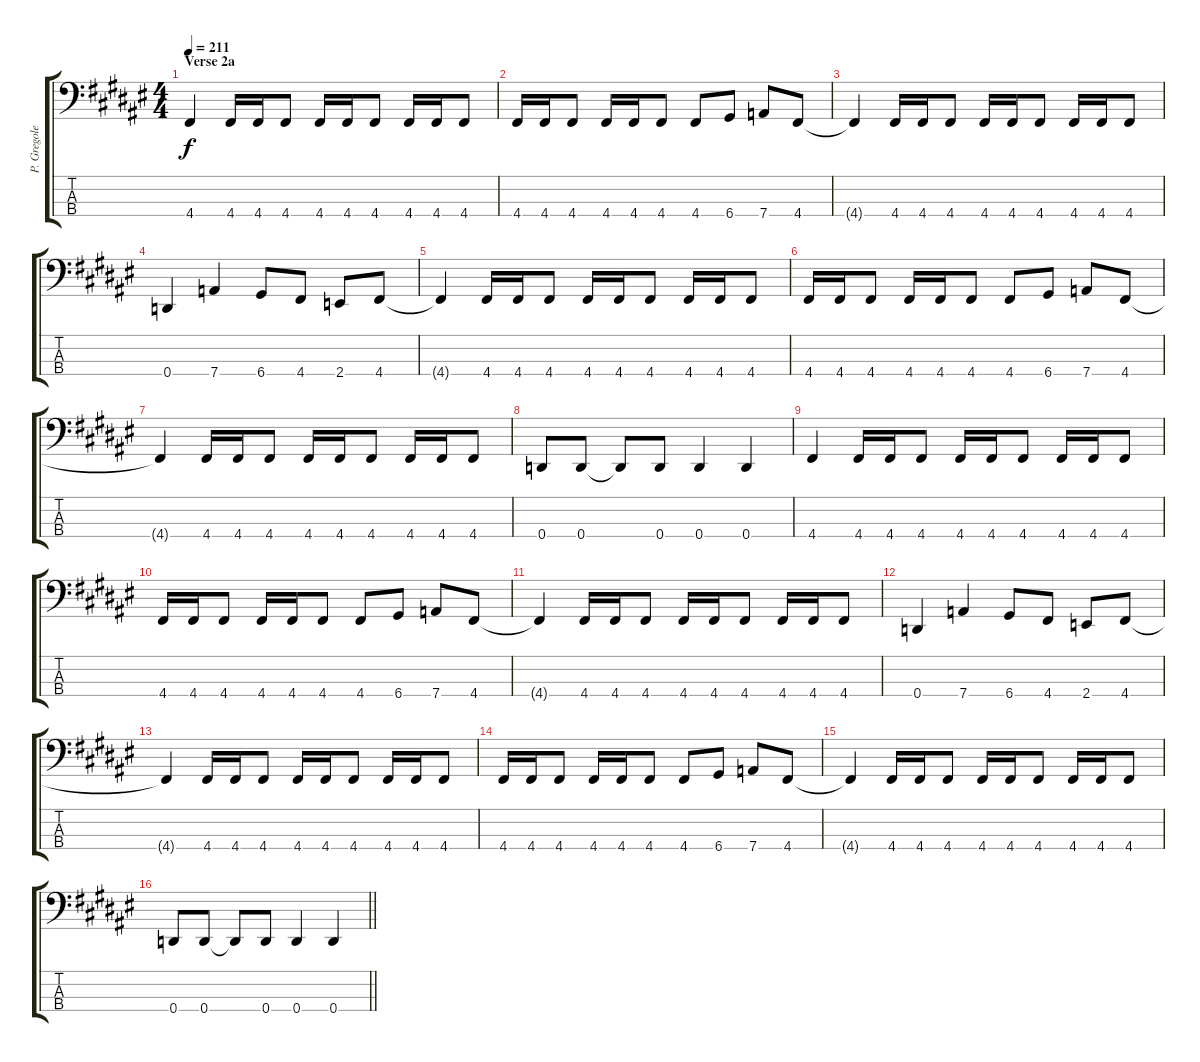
\track ("P. Gregoletto" "P. Gregole") {instrument electricbassfinger}
\staff {score tabs}
\tuning (G2 D2 A1 D1) {hide}
\ts (4 4)
\section ("" "Verse 2a")
\tempo 211
\clef f4
\ks d#minor
4.4.4{dy f} 4.4.16 4.4.16 4.4.8 4.4.16 4.4.16 4.4.8 4.4.16 4.4.16 4.4.8 |
4.4.16 4.4.16 4.4.8 4.4.16 4.4.16 4.4.8 4.4.8 6.4.8 7.4.8 4.4.8 |
4.4{t}.4 4.4.16 4.4.16 4.4.8 4.4.16 4.4.16 4.4.8 4.4.16 4.4.16 4.4.8 |
0.4.4 7.4.4 6.4.8 4.4.8 2.4.8 4.4.8 |
4.4{t}.4 4.4.16 4.4.16 4.4.8 4.4.16 4.4.16 4.4.8 4.4.16 4.4.16 4.4.8 |
4.4.16 4.4.16 4.4.8 4.4.16 4.4.16 4.4.8 4.4.8 6.4.8 7.4.8 4.4.8 |
4.4{t}.4 4.4.16 4.4.16 4.4.8 4.4.16 4.4.16 4.4.8 4.4.16 4.4.16 4.4.8 |
0.4.8 0.4.8 0.4{t}.8 0.4.8 0.4.4 0.4.4 |
4.4.4 4.4.16 4.4.16 4.4.8 4.4.16 4.4.16 4.4.8 4.4.16 4.4.16 4.4.8 |
4.4.16 4.4.16 4.4.8 4.4.16 4.4.16 4.4.8 4.4.8 6.4.8 7.4.8 4.4.8 |
4.4{t}.4 4.4.16 4.4.16 4.4.8 4.4.16 4.4.16 4.4.8 4.4.16 4.4.16 4.4.8 |
0.4.4 7.4.4 6.4.8 4.4.8 2.4.8 4.4.8 |
4.4{t}.4 4.4.16 4.4.16 4.4.8 4.4.16 4.4.16 4.4.8 4.4.16 4.4.16 4.4.8 |
4.4.16 4.4.16 4.4.8 4.4.16 4.4.16 4.4.8 4.4.8 6.4.8 7.4.8 4.4.8 |
4.4{t}.4 4.4.16 4.4.16 4.4.8 4.4.16 4.4.16 4.4.8 4.4.16 4.4.16 4.4.8 |
\barLineRight lightlight
0.4.8 0.4.8 0.4{t}.8 0.4.8 0.4.4 0.4.4
